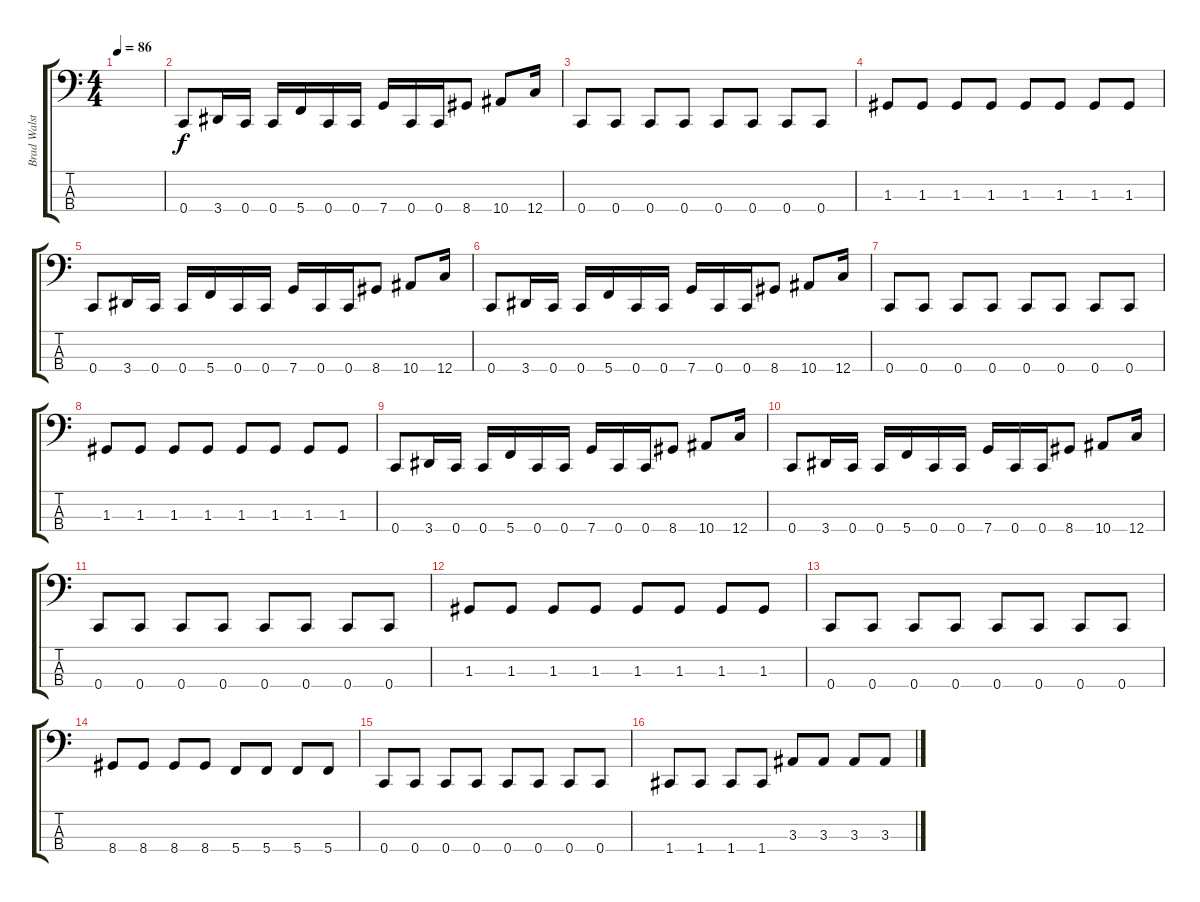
\track ("Brad Walst" "Brad Walst") {instrument electricbassfinger}
\staff {score tabs}
\tuning (F2 C2 G1 C1) {hide}
\ts (4 4)
\tempo 86
\clef f4
\ks c
|
0.4.8 3.4.16 0.4.16 0.4.16 5.4.16 0.4.16 0.4.16 7.4.16 0.4.16 0.4.16 8.4.8 10.4.8 12.4.16 |
0.4.8 0.4.8 0.4.8 0.4.8 0.4.8 0.4.8 0.4.8 0.4.8 |
1.3.8 1.3.8 1.3.8 1.3.8 1.3.8 1.3.8 1.3.8 1.3.8 |
0.4.8 3.4.16 0.4.16 0.4.16 5.4.16 0.4.16 0.4.16 7.4.16 0.4.16 0.4.16 8.4.8 10.4.8 12.4.16 |
0.4.8 3.4.16 0.4.16 0.4.16 5.4.16 0.4.16 0.4.16 7.4.16 0.4.16 0.4.16 8.4.8 10.4.8 12.4.16 |
0.4.8 0.4.8 0.4.8 0.4.8 0.4.8 0.4.8 0.4.8 0.4.8 |
1.3.8 1.3.8 1.3.8 1.3.8 1.3.8 1.3.8 1.3.8 1.3.8 |
0.4.8 3.4.16 0.4.16 0.4.16 5.4.16 0.4.16 0.4.16 7.4.16 0.4.16 0.4.16 8.4.8 10.4.8 12.4.16 |
0.4.8 3.4.16 0.4.16 0.4.16 5.4.16 0.4.16 0.4.16 7.4.16 0.4.16 0.4.16 8.4.8 10.4.8 12.4.16 |
0.4.8 0.4.8 0.4.8 0.4.8 0.4.8 0.4.8 0.4.8 0.4.8 |
1.3.8 1.3.8 1.3.8 1.3.8 1.3.8 1.3.8 1.3.8 1.3.8 |
0.4.8 0.4.8 0.4.8 0.4.8 0.4.8 0.4.8 0.4.8 0.4.8 |
8.4.8 8.4.8 8.4.8 8.4.8 5.4.8 5.4.8 5.4.8 5.4.8 |
0.4.8 0.4.8 0.4.8 0.4.8 0.4.8 0.4.8 0.4.8 0.4.8 |
1.4.8 1.4.8 1.4.8 1.4.8 3.3.8 3.3.8 3.3.8 3.3.8
